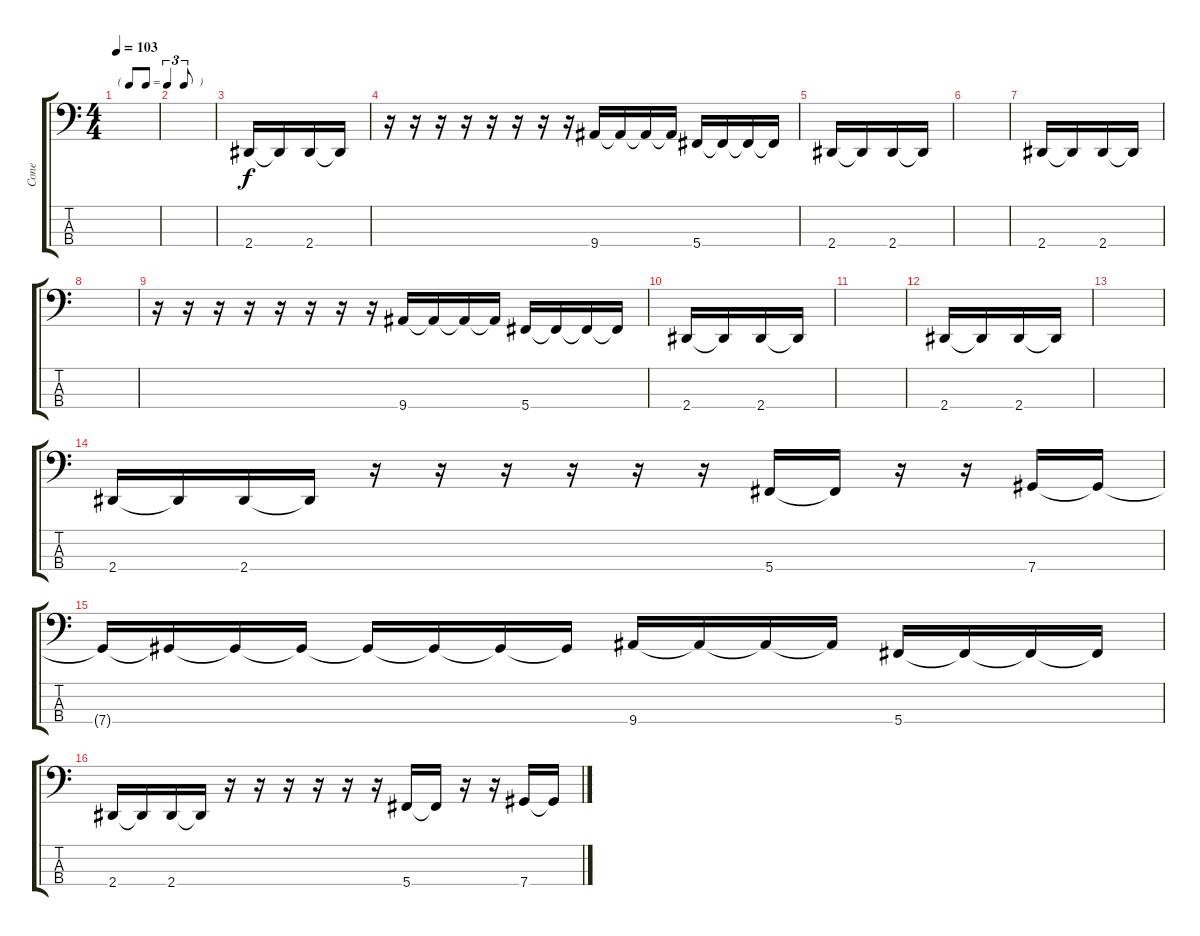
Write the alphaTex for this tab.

\track ("Cone" "Cone") {instrument electricbasspick}
\staff {score tabs}
\tuning (Gb2 Db2 Ab1 Db1) {hide}
\ts (4 4)
\tf triplet8th
\tempo 103
\clef f4
\ks c
|
|
2.4.16 2.4{t}.16 2.4.16 2.4{t}.16 |
r.16 r.16 r.16 r.16 r.16 r.16 r.16 r.16 9.4.16 9.4{t}.16 9.4{t}.16 9.4{t}.16 5.4.16 5.4{t}.16 5.4{t}.16 5.4{t}.16 |
2.4.16 2.4{t}.16 2.4.16 2.4{t}.16 |
|
2.4.16 2.4{t}.16 2.4.16 2.4{t}.16 |
|
r.16 r.16 r.16 r.16 r.16 r.16 r.16 r.16 9.4.16 9.4{t}.16 9.4{t}.16 9.4{t}.16 5.4.16 5.4{t}.16 5.4{t}.16 5.4{t}.16 |
2.4.16 2.4{t}.16 2.4.16 2.4{t}.16 |
|
2.4.16 2.4{t}.16 2.4.16 2.4{t}.16 |
|
2.4.16 2.4{t}.16 2.4.16 2.4{t}.16 r.16 r.16 r.16 r.16 r.16 r.16 5.4.16 5.4{t}.16 r.16 r.16 7.4.16 7.4{t}.16 |
7.4{t}.16 7.4{t}.16 7.4{t}.16 7.4{t}.16 7.4{t}.16 7.4{t}.16 7.4{t}.16 7.4{t}.16 9.4.16 9.4{t}.16 9.4{t}.16 9.4{t}.16 5.4.16 5.4{t}.16 5.4{t}.16 5.4{t}.16 |
2.4.16 2.4{t}.16 2.4.16 2.4{t}.16 r.16 r.16 r.16 r.16 r.16 r.16 5.4.16 5.4{t}.16 r.16 r.16 7.4.16 7.4{t}.16
